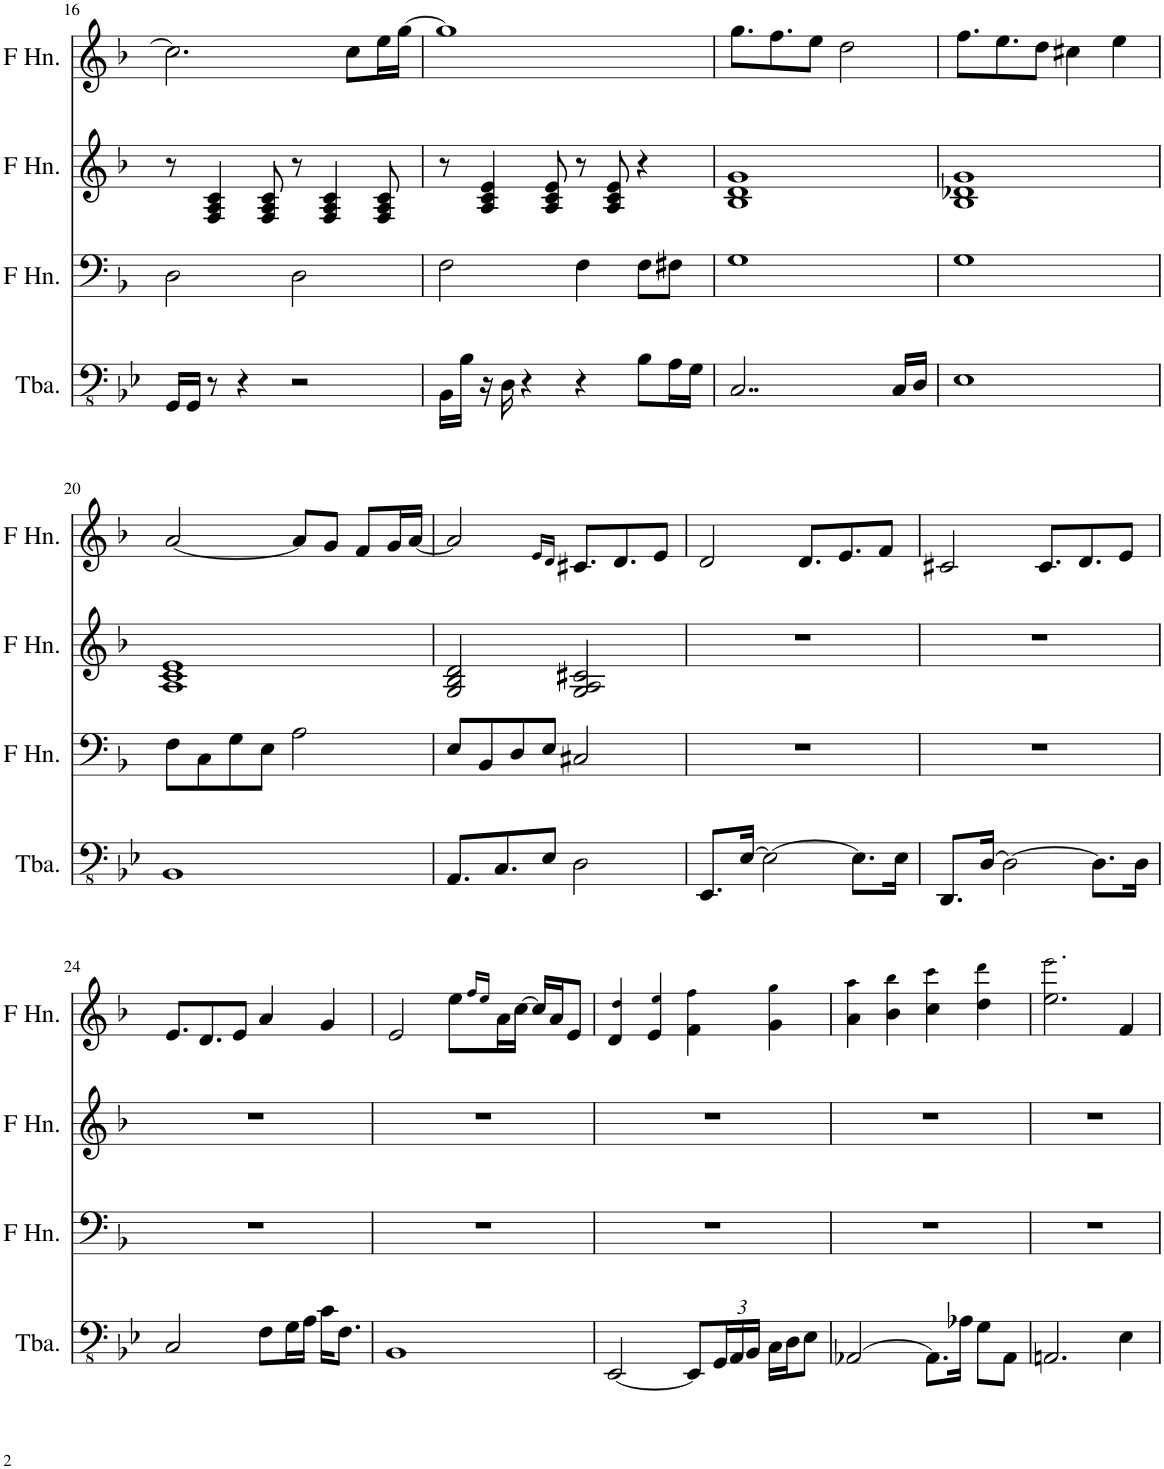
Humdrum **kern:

**kern	**kern	**kern	**kern
*part4	*part3	*part2	*part1
*staff4	*staff3	*staff2	*staff1
*I"Tuba	*I"Horn in F	*I"Horn in F	*I"Horn in F
*I'Tba.	*	*	*
!!LO:PB:g=z
*clefFv4	*clefF4	*clefG2	*clefG2
*	*Trd4c7	*Trd4c7	*Trd4c7
*k[b-e-]	*k[b-]	*k[b-]	*k[b-]
*M4/4	*M4/4	*M4/4	*M4/4
=16	=16	=16	=16
16GGG/LL	2D\	8r	2.cc\]
16GGG/JJ	.	.	.
8r	.	4F/ 4A/ 4c/	.
4r	.	.	.
.	.	8F/ 8A/ 8c/	.
2r	2D\	8r	.
.	.	4F/ 4A/ 4c/	.
.	.	.	8cc\L
.	.	8F/ 8A/ 8c/	16ee\L
.	.	.	[16gg\JJ
=17	=17	=17	=17
16BBB-\LL	2F\	8r	1gg]
16BB-\JJ	.	.	.
16r	.	4A/ 4c/ 4e/	.
16DD\	.	.	.
4r	.	.	.
.	.	8A/ 8c/ 8e/	.
4r	4F\	8r	.
.	.	8A/ 8c/ 8e/	.
8BB-\L	8F\L	4r	.
16AA\L	8F#X\J	.	.
16GG\JJ	.	.	.
=18	=18	=18	=18
2..CC/	1G	1B- 1d 1g	8.gg\L
.	.	.	8.ff\
.	.	.	8ee\J
.	.	.	2dd\
16CC/LL	.	.	.
16DD/JJ	.	.	.
=19	=19	=19	=19
1EE-	1G	1B- 1d-X 1g	8.ff\L
.	.	.	8.ee\
.	.	.	8dd\J
.	.	.	4cc#X\
.	.	.	4ee\
!!LO:LB:g=z
=20	=20	=20	=20
1BBB-	8F\L	1A 1c 1e	[2a/
.	8C\	.	.
.	8G\	.	.
.	8E\J	.	.
.	2A\	.	8a/L]
.	.	.	8g/J
.	.	.	8f/L
.	.	.	16g/L
.	.	.	[16a/JJ
=21	=21	=21	=21
8.AAA/L	8E/L	2G/ 2B-/ 2d/	2a/]
.	8BB-/	.	.
8.CC/	.	.	.
.	8D/	.	.
8EE-/J	8E/J	.	.
.	.	.	16qe/LL
.	.	.	16qd/JJ
2DD\	2C#X/	2G/ 2A/ 2c#X/	8.c#X/L
.	.	.	8.d/
.	.	.	8e/J
=22	=22	=22	=22
8.EEE-/L	1r	1r	2d/
[16EE-/Jk	.	.	.
2EE-\_	.	.	.
.	.	.	8.d/L
.	.	.	8.e/
8.EE-\L]	.	.	.
.	.	.	8f/J
16EE-\Jk	.	.	.
=23	=23	=23	=23
8.DDD/L	1r	1r	2c#X/
[16DD/Jk	.	.	.
2DD\_	.	.	.
.	.	.	8.c#/L
.	.	.	8.d/
8.DD\L]	.	.	.
.	.	.	8e/J
16DD\Jk	.	.	.
!!LO:LB:g=z
=24	=24	=24	=24
2CC/	1r	1r	8.e/L
.	.	.	8.d/
.	.	.	8e/J
8FF\L	.	.	4a/
16GG\L	.	.	.
16AA\JJ	.	.	.
16C\KL	.	.	4g/
8.FF\J	.	.	.
=25	=25	=25	=25
1BBB-	1r	1r	2e/
.	.	.	8ee\L
.	.	.	16qff/LL
.	.	.	16qee/JJ
.	.	.	16a\L
.	.	.	[16cc\JJ
.	.	.	16cc/LL]
.	.	.	16a/J
.	.	.	8e/J
=26	=26	=26	=26
[2EEE-/	1r	1r	4d/ 4dd!/
.	.	.	4e/ 4ee!/
8EEE-/L]	.	.	4f\ 4ff!\
*Xbrackettup	*	*	*
24GGG/L	.	.	.
24AAA/	.	.	.
24BBB-/JJ	.	.	.
16CC\LL	.	.	4g\ 4gg!\
16DD\J	.	.	.
8EE-\J	.	.	.
=27	=27	=27	=27
[2AAA-X/	1r	1r	4a\ 4aa!\
.	.	.	4b-\ 4bb-!\
8.AAA-\L]	.	.	4cc\ 4ccc!\
16AA-X\Jk	.	.	.
8GG\L	.	.	4dd\ 4ddd!\
8AAA-\J	.	.	.
=28	=28	=28	=28
2.AAAn/	1r	1r	2.ee\ 2.eee!\
4EE-\	.	.	4f/
=	=	=	=
*-	*-	*-	*-
